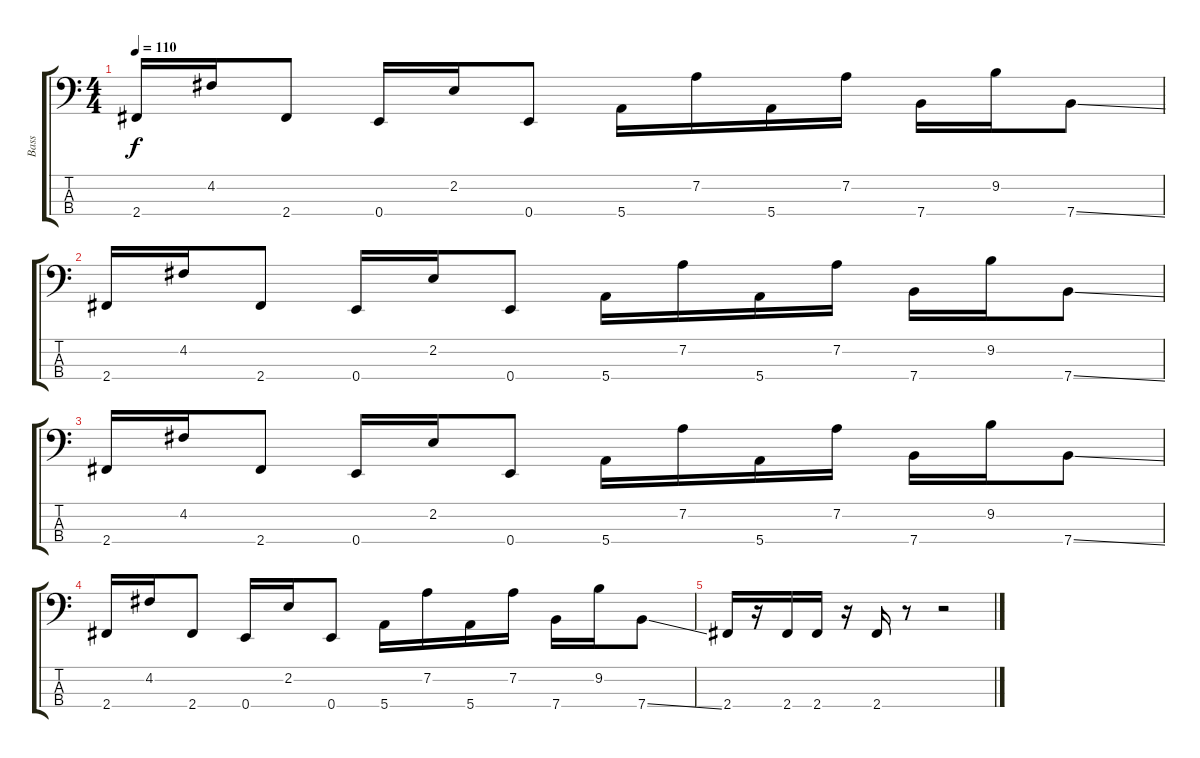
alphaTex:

\track ("Bass" "Bass") {instrument slapbass1}
\staff {score tabs}
\tuning (G2 D2 A1 E1) {hide}
\ts (4 4)
\tempo 110
\clef f4
\ks c
2.4.16{dy f} 4.2.16 2.4.8 0.4.16 2.2.16 0.4.8 5.4.16 7.2.16 5.4.16 7.2.16 7.4.16 9.2.16 7.4{ss}.8 |
2.4.16 4.2.16 2.4.8 0.4.16 2.2.16 0.4.8 5.4.16 7.2.16 5.4.16 7.2.16 7.4.16 9.2.16 7.4{ss}.8 |
2.4.16 4.2.16 2.4.8 0.4.16 2.2.16 0.4.8 5.4.16 7.2.16 5.4.16 7.2.16 7.4.16 9.2.16 7.4{ss}.8 |
2.4.16 4.2.16 2.4.8 0.4.16 2.2.16 0.4.8 5.4.16 7.2.16 5.4.16 7.2.16 7.4.16 9.2.16 7.4{ss}.8 |
2.4.16 r.16 2.4.16 2.4.16 r.16 2.4.16 r.8 r.2
